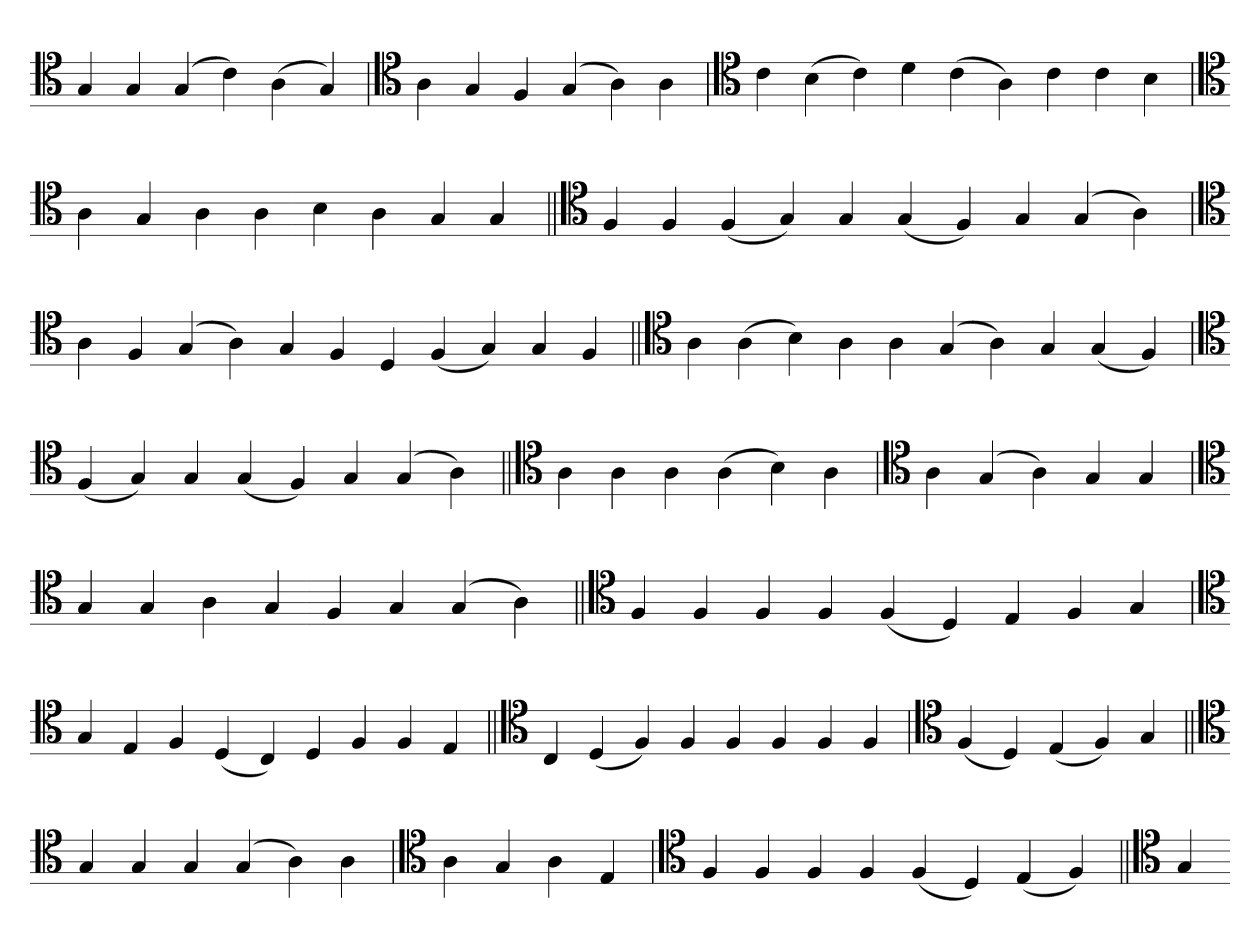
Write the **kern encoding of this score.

**kern
*part1
*staff1
*clefC4
=
4G
4G
(4G
4c)
(4A
4G)
=`
*clefC4
4A
4G
4F
(4G
4A)
4A
=`
*clefC4
4c
(4B
4c)
4d
(4c
4A)
4c
4c
4B
='
*clefC4
4A
4G
4A
4A
4B
4A
4G
4G
=||
*clefC4
4F
4F
(4F
4G)
4G
(4G
4F)
4G
(4G
4A)
='
*clefC4
4A
4F
(4G
4A)
4G
4F
4D
(4F
4G)
4G
4F
=||
*clefC4
4A
(4A
4B)
4A
4A
(4G
4A)
4G
(4G
4F)
=`
*clefC4
(4F
4G)
4G
(4G
4F)
4G
(4G
4A)
=||
*clefC4
4A
4A
4A
(4A
4B)
4A
=`
*clefC4
4A
(4G
4A)
4G
4G
=`
*clefC4
4G
4G
4A
4G
4F
4G
(4G
4A)
=||
*clefC4
4F
4F
4F
4F
(4F
4D)
4E
4F
4G
='
*clefC4
4G
4E
4F
(4D
4C)
4D
4F
4F
4E
=||
*clefC4
4C
(4D
4F)
4F
4F
4F
4F
4F
=`
*clefC4
(4F
4D)
(4E
4F)
4G
=||
*clefC4
4G
4G
4G
(4G
4A)
4A
=`
*clefC4
4A
4G
4A
4E
=`
*clefC4
4F
4F
4F
4F
(4F
4D)
(4E
4F)
=||
*clefC4
4G
=-
*-
